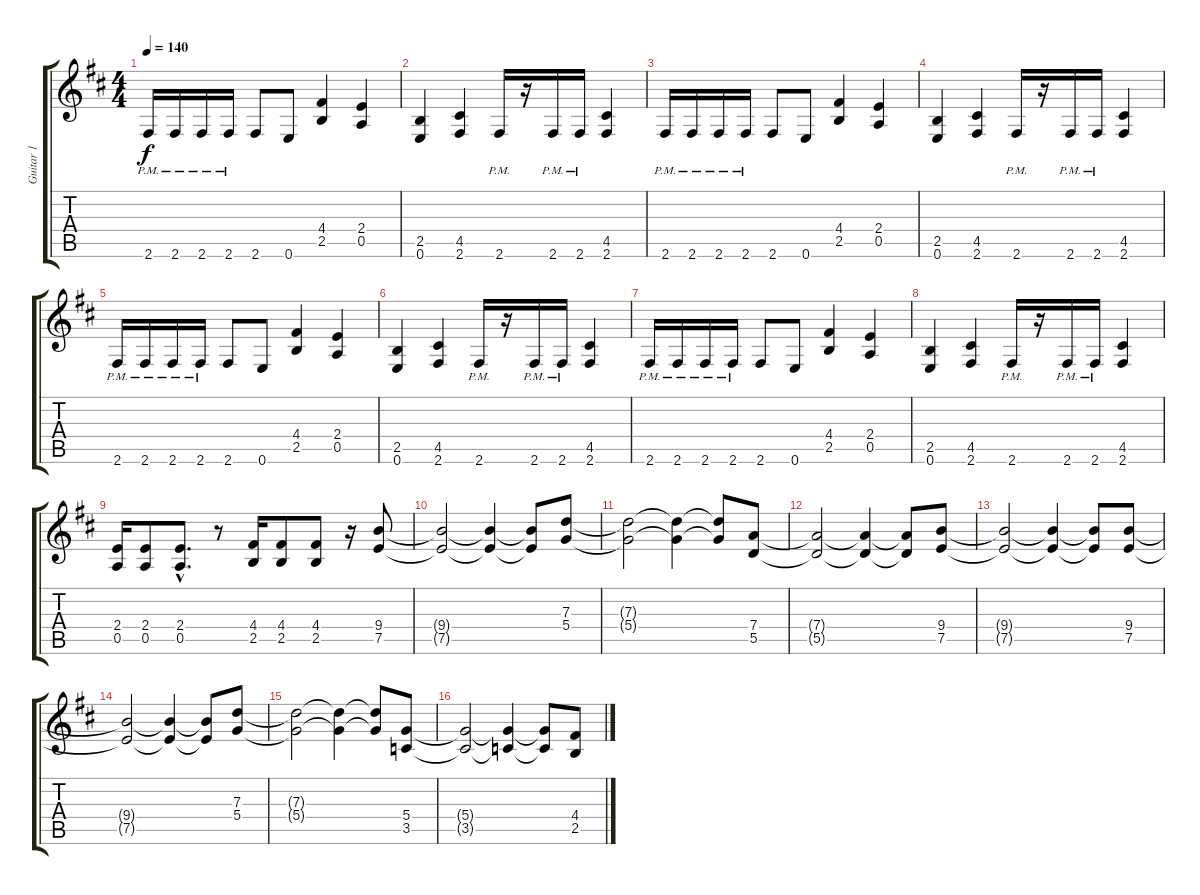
\track ("Guitar 1" "Guitar 1") {instrument distortionguitar}
\staff {score tabs}
\tuning (E4 B3 G3 D3 A2 E2) {hide}
\ts (4 4)
\tempo 140
\clef g2
\ks d
2.6{pm}.16{dy f} 2.6{pm}.16 2.6{pm}.16 2.6{pm}.16 2.6.8 0.6.8 (4.4 2.5).4 (2.4 0.5).4 |
(2.5 0.6).4 (4.5 2.6).4 2.6{pm}.16 r.16 2.6{pm}.16 2.6{pm}.16 (4.5 2.6).4 |
2.6{pm}.16 2.6{pm}.16 2.6{pm}.16 2.6{pm}.16 2.6.8 0.6.8 (4.4 2.5).4 (2.4 0.5).4 |
(2.5 0.6).4 (4.5 2.6).4 2.6{pm}.16 r.16 2.6{pm}.16 2.6{pm}.16 (4.5 2.6).4 |
2.6{pm}.16 2.6{pm}.16 2.6{pm}.16 2.6{pm}.16 2.6.8 0.6.8 (4.4 2.5).4 (2.4 0.5).4 |
(2.5 0.6).4 (4.5 2.6).4 2.6{pm}.16 r.16 2.6{pm}.16 2.6{pm}.16 (4.5 2.6).4 |
2.6{pm}.16 2.6{pm}.16 2.6{pm}.16 2.6{pm}.16 2.6.8 0.6.8 (4.4 2.5).4 (2.4 0.5).4 |
(2.5 0.6).4 (4.5 2.6).4 2.6{pm}.16 r.16 2.6{pm}.16 2.6{pm}.16 (4.5 2.6).4 |
(2.4 0.5).16 (2.4 0.5).8 (2.4{hac} 0.5{hac}).8{d} r.8 (4.4 2.5).16 (4.4 2.5).8 (4.4 2.5).8 r.16 (9.4 7.5).8 |
(9.4{t} 7.5{t}).2 (9.4{t} 7.5{t}).4 (9.4{t} 7.5{t}).8 (7.3 5.4).8 |
(7.3{t} 5.4{t}).2 (7.3{t} 5.4{t}).4 (7.3{t} 5.4{t}).8 (7.4 5.5).8 |
(7.4{t} 5.5{t}).2 (7.4{t} 5.5{t}).4 (7.4{t} 5.5{t}).8 (9.4 7.5).8 |
(9.4{t} 7.5{t}).2 (9.4{t} 7.5{t}).4 (9.4{t} 7.5{t}).8 (9.4 7.5).8 |
(9.4{t} 7.5{t}).2 (9.4{t} 7.5{t}).4 (9.4{t} 7.5{t}).8 (7.3 5.4).8 |
(7.3{t} 5.4{t}).2 (7.3{t} 5.4{t}).4 (7.3{t} 5.4{t}).8 (5.4 3.5).8 |
(5.4{t} 3.5{t}).2 (5.4{t} 3.5{t}).4 (5.4{t} 3.5{t}).8 (4.4 2.5).8
